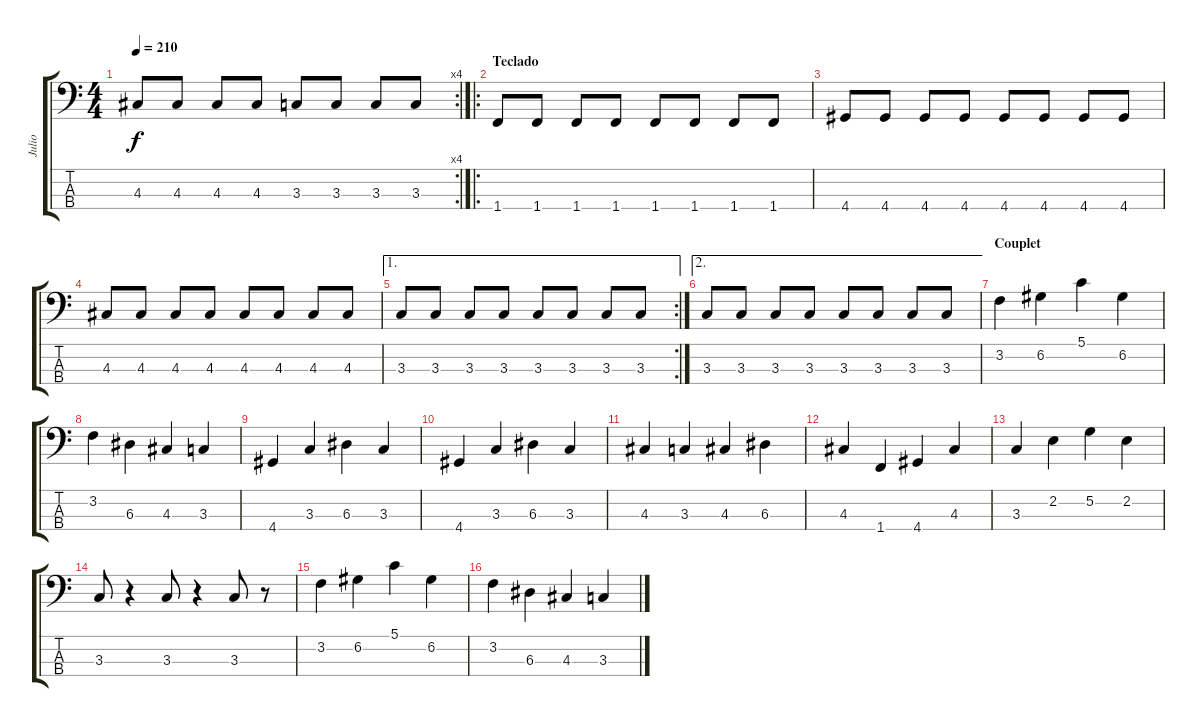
\track ("Julio" "Julio") {instrument electricbassfinger}
\staff {score tabs}
\tuning (G2 D2 A1 E1) {hide}
\rc 4
\ts (4 4)
\tempo 210
\clef f4
\ks c
4.3.8{dy f} 4.3.8 4.3.8 4.3.8 3.3.8 3.3.8 3.3.8 3.3.8 |
\ro
\section ("" "Teclado")
1.4.8 1.4.8 1.4.8 1.4.8 1.4.8 1.4.8 1.4.8 1.4.8 |
4.4.8 4.4.8 4.4.8 4.4.8 4.4.8 4.4.8 4.4.8 4.4.8 |
4.3.8 4.3.8 4.3.8 4.3.8 4.3.8 4.3.8 4.3.8 4.3.8 |
\ae 1
\rc 2
3.3.8 3.3.8 3.3.8 3.3.8 3.3.8 3.3.8 3.3.8 3.3.8 |
\ae 2
3.3.8 3.3.8 3.3.8 3.3.8 3.3.8 3.3.8 3.3.8 3.3.8 |
\section ("" "Couplet")
3.2.4 6.2.4 5.1.4 6.2.4 |
3.2.4 6.3.4 4.3.4 3.3.4 |
4.4.4 3.3.4 6.3.4 3.3.4 |
4.4.4 3.3.4 6.3.4 3.3.4 |
4.3.4 3.3.4 4.3.4 6.3.4 |
4.3.4 1.4.4 4.4.4 4.3.4 |
3.3.4 2.2.4 5.2.4 2.2.4 |
3.3.8 r.4 3.3.8 r.4 3.3.8 r.8 |
3.2.4 6.2.4 5.1.4 6.2.4 |
3.2.4 6.3.4 4.3.4 3.3.4
